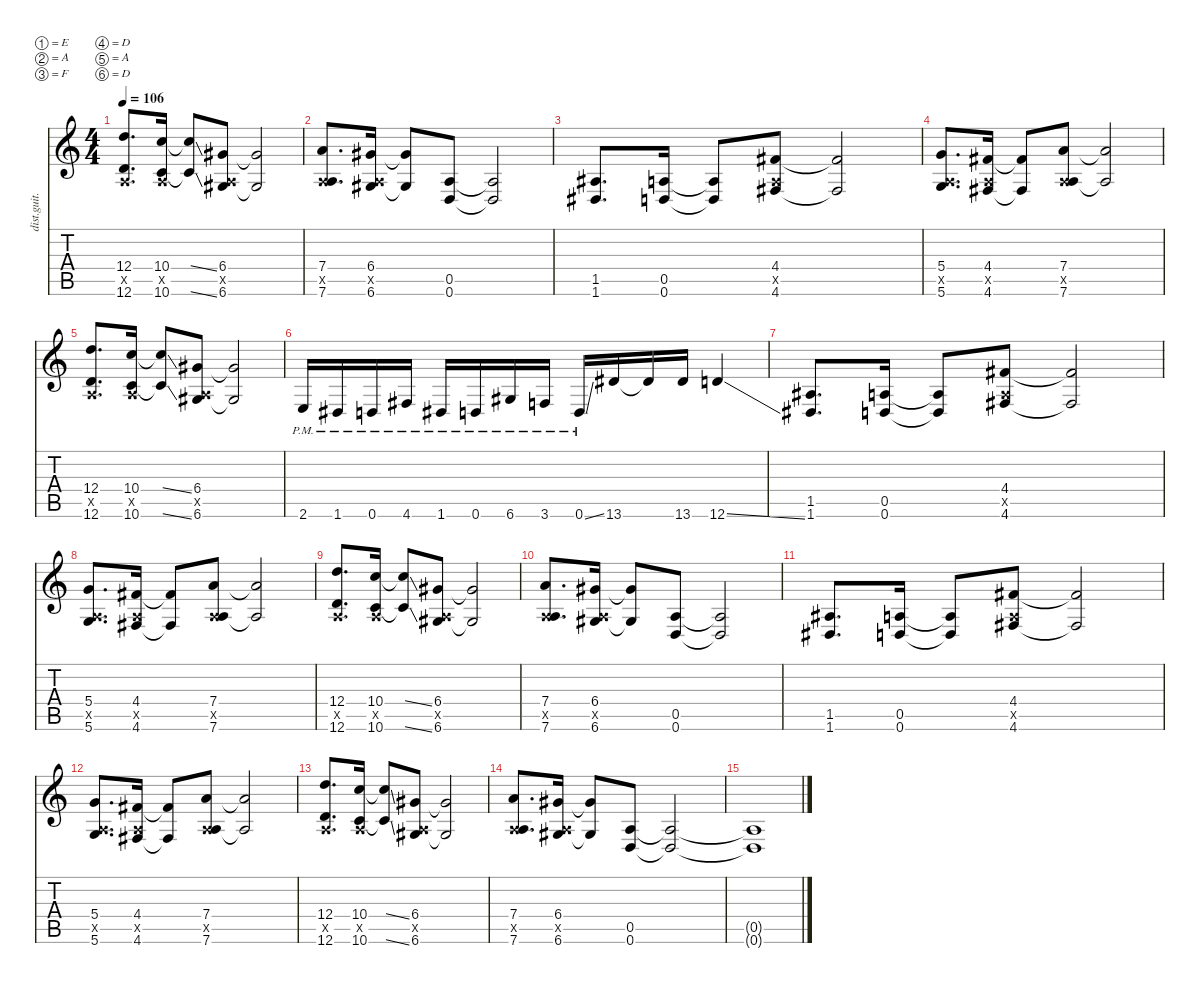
\defaultSystemsLayout 4
\hideDynamics
\bracketExtendMode nobrackets
\otherSystemsTrackNameOrientation horizontal
\track ("Track 1" "dist.guit.") {instrument distortionguitar}
\staff {score tabs}
\tuning (E4 A3 F3 D3 A2 D2)
\ts (4 4)
\tempo 106
\clef g2
\ks c
(12.4 0.5{x} 12.6).8{d dy f beam Up} (10.4 0.5{x} 10.6).16{beam Up} (10.4{ss t} 10.6{ss t}).8{beam Up} (6.4{acc #} 0.5{x} 6.6{acc #}).8{beam Up} (6.4{t acc #} 6.6{t acc #}).2{beam Up} |
(7.4 0.5{x} 7.6).8{d beam Up} (6.4{acc #} 0.5{x} 6.6{acc #}).16{beam Up} (6.4{t acc #} 6.6{t acc #}).8{beam Up} (0.5 0.6).8{beam Up} (0.5{t} 0.6{t}).2{beam Up} |
(1.5{acc #} 1.6{acc #}).8{d beam Up} (0.5 0.6).16{beam Up} (0.5{t} 0.6{t}).8{beam Up} (4.4{acc #} 0.5{x} 4.6{acc #}).8{beam Up} (4.4{t acc #} 4.6{t acc #}).2{beam Up} |
(5.4 0.5{x} 5.6).8{d beam Up} (4.4{acc #} 0.5{x} 4.6{acc #}).16{beam Up} (4.4{t acc #} 4.6{t acc #}).8{beam Up} (7.4 0.5{x} 7.6).8{beam Up} (7.4{t} 7.6{t}).2{beam Up} |
(12.4 0.5{x} 12.6).8{d beam Up} (10.4 0.5{x} 10.6).16{beam Up} (10.4{ss t} 10.6{ss t}).8{beam Up} (6.4{acc #} 0.5{x} 6.6{acc #}).8{beam Up} (6.4{t acc #} 6.6{t acc #}).2{beam Up} |
2.6{pm}.16{beam Up} 1.6{pm acc #}.16{beam Up} 0.6{pm}.16{beam Up} 4.6{pm acc #}.16{beam Up} 1.6{pm acc #}.16{beam Up} 0.6{pm}.16{beam Up} 6.6{pm acc #}.16{beam Up} 3.6{pm}.16{beam Up} 0.6{ss pm}.16{beam Up} 13.6{acc #}.16{beam Up} 13.6{t acc #}.16{beam Up} 13.6{acc #}.16{beam Up} 12.6{ss}.4{beam Up} |
(1.5{acc #} 1.6{acc #}).8{d beam Up} (0.5 0.6).16{beam Up} (0.5{t} 0.6{t}).8{beam Up} (4.4{acc #} 0.5{x} 4.6{acc #}).8{beam Up} (4.4{t acc #} 4.6{t acc #}).2{beam Up} |
(5.4 0.5{x} 5.6).8{d beam Up} (4.4{acc #} 0.5{x} 4.6{acc #}).16{beam Up} (4.4{t acc #} 4.6{t acc #}).8{beam Up} (7.4 0.5{x} 7.6).8{beam Up} (7.4{t} 7.6{t}).2{beam Up} |
(12.4 0.5{x} 12.6).8{d beam Up} (10.4 0.5{x} 10.6).16{beam Up} (10.4{ss t} 10.6{ss t}).8{beam Up} (6.4{acc #} 0.5{x} 6.6{acc #}).8{beam Up} (6.4{t acc #} 6.6{t acc #}).2{beam Up} |
(7.4 0.5{x} 7.6).8{d beam Up} (6.4{acc #} 0.5{x} 6.6{acc #}).16{beam Up} (6.4{t acc #} 6.6{t acc #}).8{beam Up} (0.5 0.6).8{beam Up} (0.5{t} 0.6{t}).2{beam Up} |
(1.5{acc #} 1.6{acc #}).8{d beam Up} (0.5 0.6).16{beam Up} (0.5{t} 0.6{t}).8{beam Up} (4.4{acc #} 0.5{x} 4.6{acc #}).8{beam Up} (4.4{t acc #} 4.6{t acc #}).2{beam Up} |
(5.4 0.5{x} 5.6).8{d beam Up} (4.4{acc #} 0.5{x} 4.6{acc #}).16{beam Up} (4.4{t acc #} 4.6{t acc #}).8{beam Up} (7.4 0.5{x} 7.6).8{beam Up} (7.4{t} 7.6{t}).2{beam Up} |
(12.4 0.5{x} 12.6).8{d beam Up} (10.4 0.5{x} 10.6).16{beam Up} (10.4{ss t} 10.6{ss t}).8{beam Up} (6.4{acc #} 0.5{x} 6.6{acc #}).8{beam Up} (6.4{t acc #} 6.6{t acc #}).2{beam Up} |
(7.4 0.5{x} 7.6).8{d beam Up} (6.4{acc #} 0.5{x} 6.6{acc #}).16{beam Up} (6.4{t acc #} 6.6{t acc #}).8{beam Up} (0.5 0.6).8{beam Up} (0.5{t} 0.6{t}).2{beam Up} |
(0.5{t} 0.6{t}).1{beam Up}
